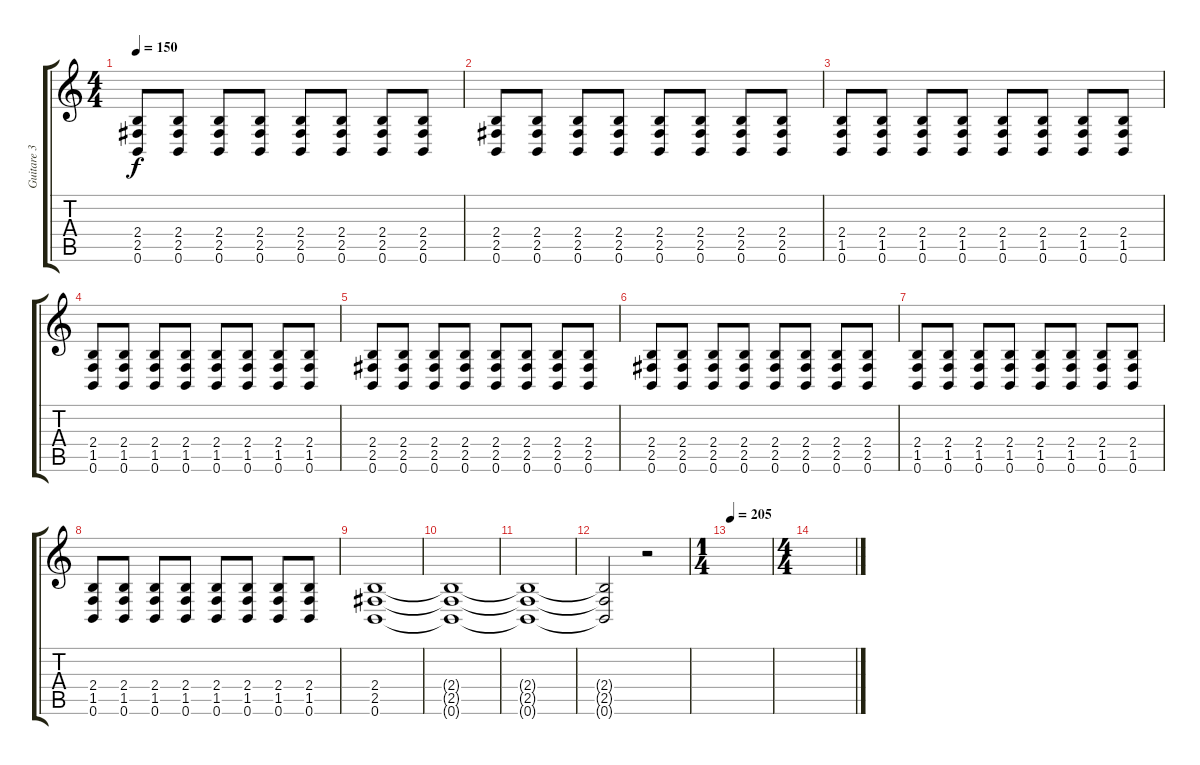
\track ("Guitare 3" "Guitare 3") {instrument distortionguitar}
\staff {score tabs}
\tuning (B3 Gb3 D3 A2 E2 B1) {hide}
\ts (4 4)
\tempo 150
\clef g2
\ks c
(2.4 2.5 0.6).8{dy f} (2.4 2.5 0.6).8 (2.4 2.5 0.6).8 (2.4 2.5 0.6).8 (2.4 2.5 0.6).8 (2.4 2.5 0.6).8 (2.4 2.5 0.6).8 (2.4 2.5 0.6).8 |
(2.4 2.5 0.6).8 (2.4 2.5 0.6).8 (2.4 2.5 0.6).8 (2.4 2.5 0.6).8 (2.4 2.5 0.6).8 (2.4 2.5 0.6).8 (2.4 2.5 0.6).8 (2.4 2.5 0.6).8 |
(2.4 1.5 0.6).8 (2.4 1.5 0.6).8 (2.4 1.5 0.6).8 (2.4 1.5 0.6).8 (2.4 1.5 0.6).8 (2.4 1.5 0.6).8 (2.4 1.5 0.6).8 (2.4 1.5 0.6).8 |
(2.4 1.5 0.6).8 (2.4 1.5 0.6).8 (2.4 1.5 0.6).8 (2.4 1.5 0.6).8 (2.4 1.5 0.6).8 (2.4 1.5 0.6).8 (2.4 1.5 0.6).8 (2.4 1.5 0.6).8 |
(2.4 2.5 0.6).8 (2.4 2.5 0.6).8 (2.4 2.5 0.6).8 (2.4 2.5 0.6).8 (2.4 2.5 0.6).8 (2.4 2.5 0.6).8 (2.4 2.5 0.6).8 (2.4 2.5 0.6).8 |
(2.4 2.5 0.6).8 (2.4 2.5 0.6).8 (2.4 2.5 0.6).8 (2.4 2.5 0.6).8 (2.4 2.5 0.6).8 (2.4 2.5 0.6).8 (2.4 2.5 0.6).8 (2.4 2.5 0.6).8 |
(2.4 1.5 0.6).8 (2.4 1.5 0.6).8 (2.4 1.5 0.6).8 (2.4 1.5 0.6).8 (2.4 1.5 0.6).8 (2.4 1.5 0.6).8 (2.4 1.5 0.6).8 (2.4 1.5 0.6).8 |
(2.4 1.5 0.6).8 (2.4 1.5 0.6).8 (2.4 1.5 0.6).8 (2.4 1.5 0.6).8 (2.4 1.5 0.6).8 (2.4 1.5 0.6).8 (2.4 1.5 0.6).8 (2.4 1.5 0.6).8 |
(2.4 2.5 0.6).1 |
(2.4{t} 2.5{t} 0.6{t}).1 |
(2.4{t} 2.5{t} 0.6{t}).1 |
(2.4{t} 2.5{t} 0.6{t}).2 r.2 |
\ts (1 4)
\tempo 205
|
\ts (4 4)
